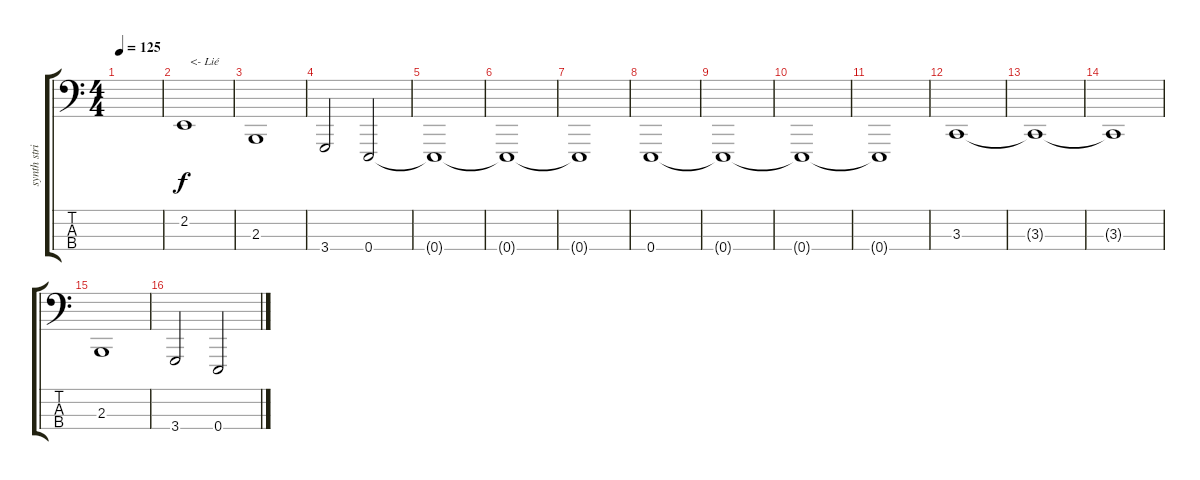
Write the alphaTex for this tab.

\track ("synth string" "synth stri") {instrument synthstrings1}
\staff {score tabs}
\tuning (G2 D2 A1 E1) {hide}
\ts (4 4)
\tempo 125
\clef f4
\ks c
|
2.2.1{txt "  <- Lié"} |
2.3.1 |
3.4.2 0.4.2 |
0.4{t}.1 |
0.4{t}.1 |
0.4{t}.1 |
0.4.1 |
0.4{t}.1 |
0.4{t}.1 |
0.4{t}.1 |
3.3.1 |
3.3{t}.1 |
3.3{t}.1 |
2.3.1 |
3.4.2 0.4.2
